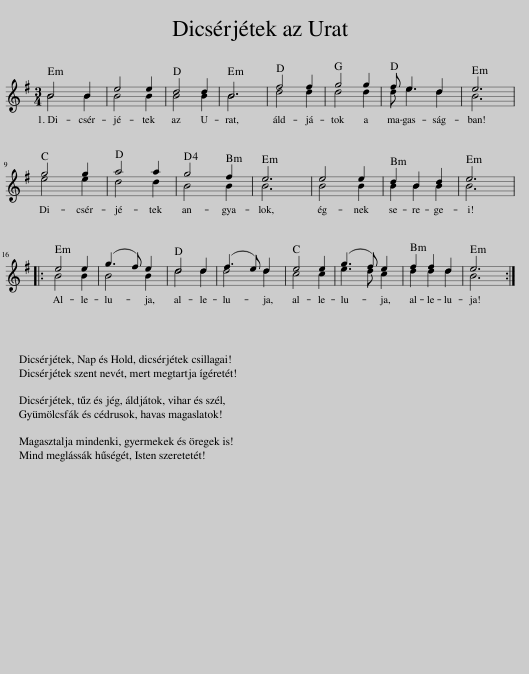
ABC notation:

X:1
%%score ( 1 2 )
L:1/8
M:3/4
I:linebreak $
K:G
V:1 treble
V:2 treble
V:1
 B4 B2 | e4 e2 | d4 d2 | B6 | f4 f2 | %5
 g4 g2 | f e3 d2 | e6 |$ g4 g2 | a4 a2 | %10
 g4 f2 | e6 | e4 e2 | d2 B2 d2 | e6 |:$ %15
 e4 e2 | (g3 f) e2 | d4 d2 | (f3 e) d2 | e4 e2 | %20
 (g3 f) e2 | f2 f2 d2 | e6 :| %23
V:2
 B4 B2 | B4 B2 | B4 B2 | B6 | d4 d2 | %5
 d4 d2 | d e3 d2 | B6 |$ e4 e2 | d4 d2 | %10
 B4 B2 | B6 | B4 B2 | B2 B2 B2 | B6 |:$ %15
 B4 B2 | B4 B2 | d4 d2 | d4 d2 | c4 c2 | %20
 e3 d c2 | d2 d2 d2 | B6 :| %23
